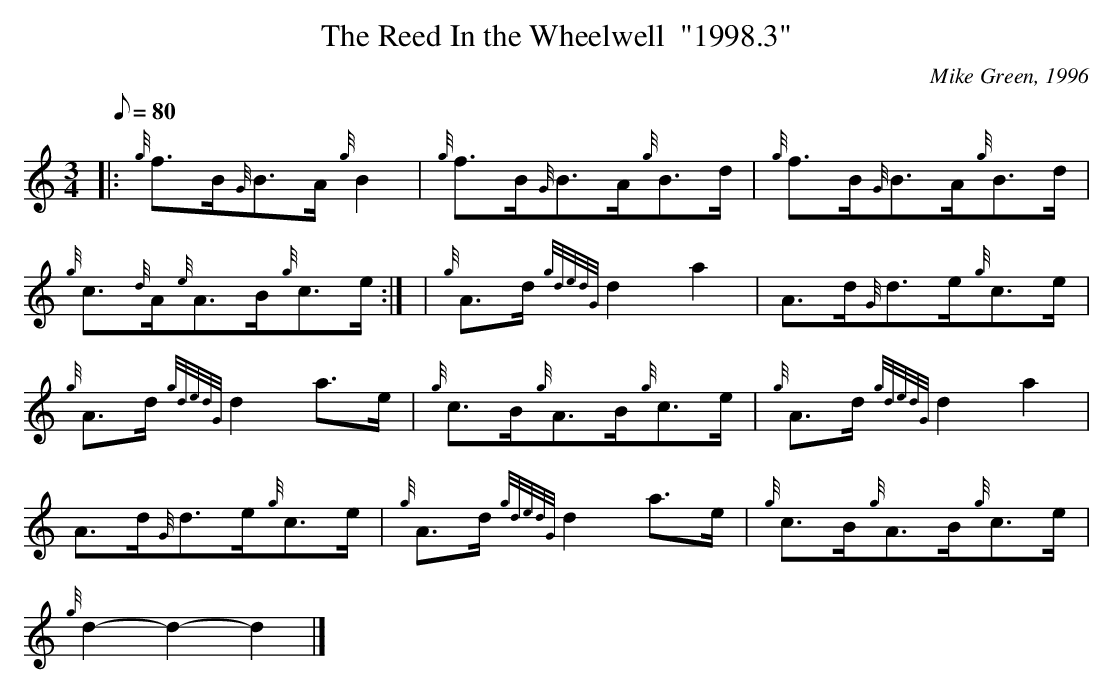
X:1
T:The Reed In the Wheelwell  "1998.3"
M:3/4
L:1/8
Q:80
C:Mike Green, 1996
K:HP
|: {g}f3/2B/2{G}B3/2A/2{g}B2 | \
{g}f3/2B/2{G}B3/2A/2{g}B3/2d/2 | \
{g}f3/2B/2{G}B3/2A/2{g}B3/2d/2 |
{g}c3/2{d}A/2{e}A3/2B/2{g}c3/2e/2:| [ | \
{g}A3/2d/2{gdedG}d2a2 | \
A3/2d/2{G}d3/2e/2{g}c3/2e/2 |
{g}A3/2d/2{gdedG}d2a3/2e/2 | \
{g}c3/2B/2{g}A3/2B/2{g}c3/2e/2 | \
{g}A3/2d/2{gdedG}d2a2 |
A3/2d/2{G}d3/2e/2{g}c3/2e/2 | \
{g}A3/2d/2{gdedG}d2a3/2e/2 | \
{g}c3/2B/2{g}A3/2B/2{g}c3/2e/2 |
{g}d2-d2-d2|]
